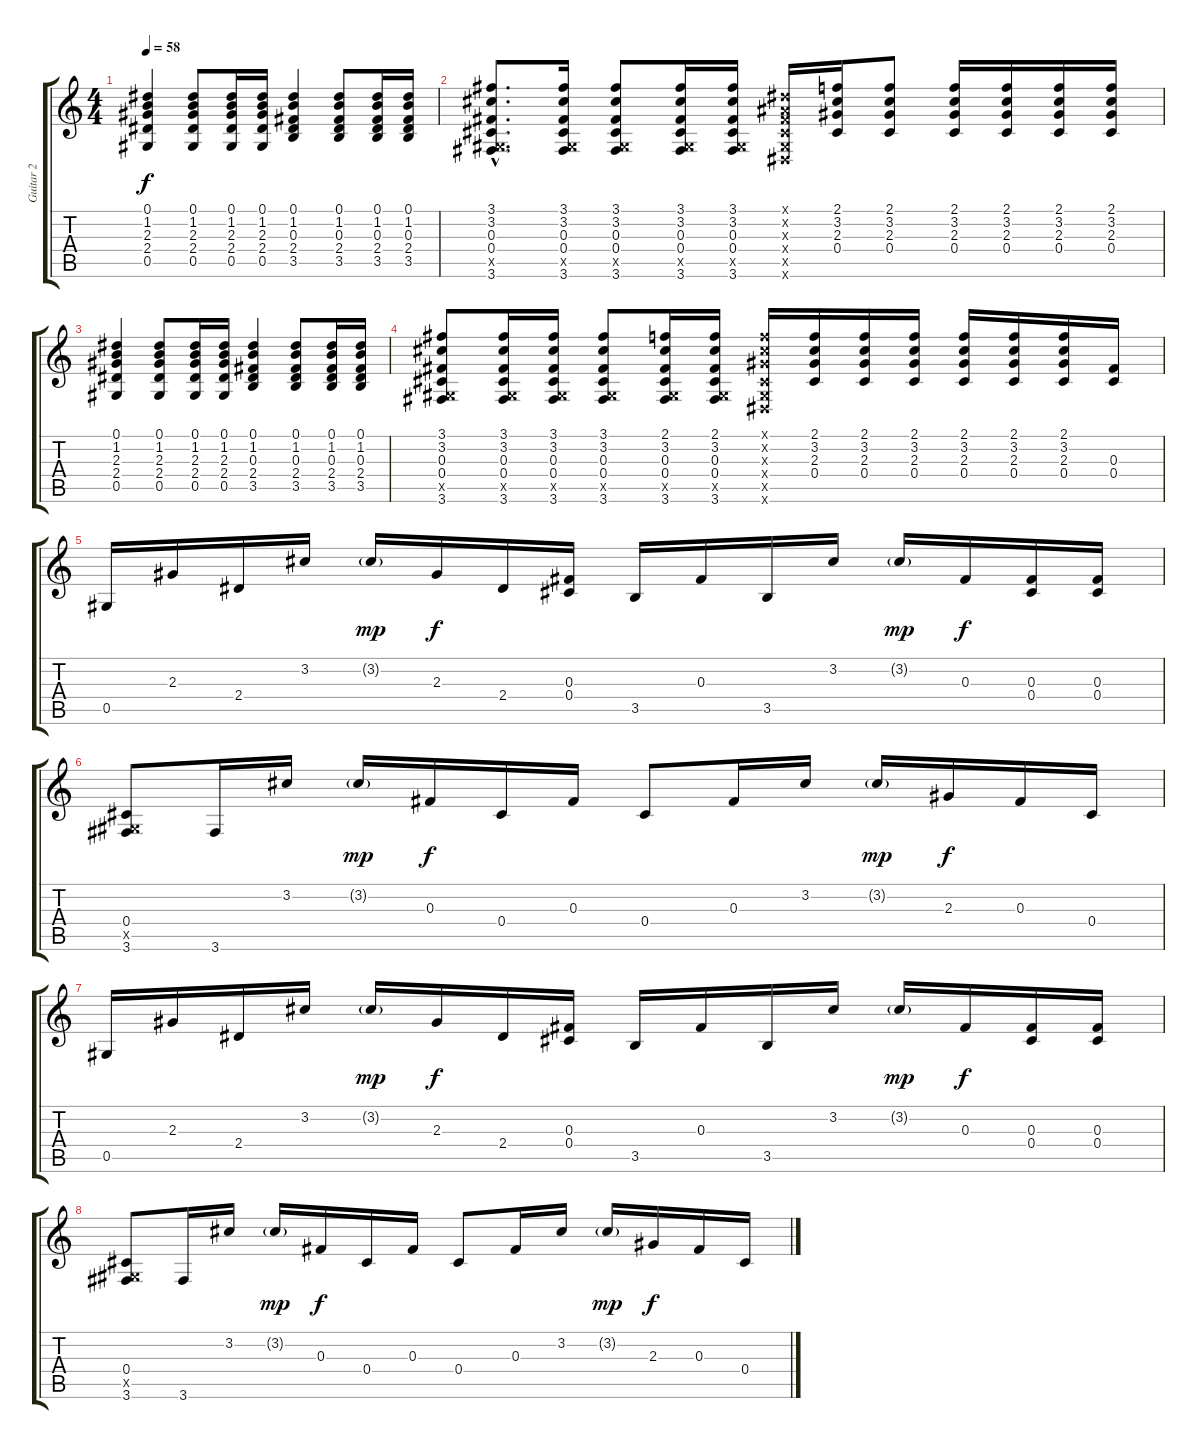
\track ("Guitar 2" "Guitar 2") {instrument acousticguitarsteel}
\staff {score tabs}
\tuning (Eb4 Bb3 Gb3 Db3 Ab2 Eb2) {hide}
\ts (4 4)
\tempo 58
\clef g2
\ks c
(0.1 1.2 2.3 2.4 0.5).4{dy f} (0.1 1.2 2.3 2.4 0.5).8 (0.1 1.2 2.3 2.4 0.5).16 (0.1 1.2 2.3 2.4 0.5).16 (0.1 1.2 0.3 2.4 3.5).4 (0.1 1.2 0.3 2.4 3.5).8 (0.1 1.2 0.3 2.4 3.5).16 (0.1 1.2 0.3 2.4 3.5).16 |
(3.1{hac} 3.2{hac} 0.3{hac} 0.4{hac} 0.5{hac x} 3.6{hac}).8{d} (3.1 3.2 0.3 0.4 0.5{x} 3.6).16 (3.1 3.2 0.3 0.4 0.5{x} 3.6).8 (3.1 3.2 0.3 0.4 0.5{x} 3.6).16 (3.1 3.2 0.3 0.4 0.5{x} 3.6).16 (0.1{x} 0.2{x} 0.3{x} 0.4{x} 0.5{x} 0.6{x}).16 (2.1 3.2 2.3 0.4).16 (2.1 3.2 2.3 0.4).8 (2.1 3.2 2.3 0.4).16 (2.1 3.2 2.3 0.4).16 (2.1 3.2 2.3 0.4).16 (2.1 3.2 2.3 0.4).16 |
(0.1 1.2 2.3 2.4 0.5).4 (0.1 1.2 2.3 2.4 0.5).8 (0.1 1.2 2.3 2.4 0.5).16 (0.1 1.2 2.3 2.4 0.5).16 (0.1 1.2 0.3 2.4 3.5).4 (0.1 1.2 0.3 2.4 3.5).8 (0.1 1.2 0.3 2.4 3.5).16 (0.1 1.2 0.3 2.4 3.5).16 |
(3.1 3.2 0.3 0.4 0.5{x} 3.6).8 (3.1 3.2 0.3 0.4 0.5{x} 3.6).16 (3.1 3.2 0.3 0.4 0.5{x} 3.6).16 (3.1 3.2 0.3 0.4 0.5{x} 3.6).8 (2.1 3.2 0.3 0.4 0.5{x} 3.6).16 (2.1 3.2 0.3 0.4 0.5{x} 3.6).16 (2.1{x} 3.2{x} 2.3{x} 0.4{x} 0.5{x} 0.6{x}).16 (2.1 3.2 2.3 0.4).16 (2.1 3.2 2.3 0.4).16 (2.1 3.2 2.3 0.4).16 (2.1 3.2 2.3 0.4).16 (2.1 3.2 2.3 0.4).16 (2.1 3.2 2.3 0.4).16 (0.3 0.4).16 |
0.5.16 2.3.16 2.4.16 3.2.16 3.2{g}.16{dy mp} 2.3.16{dy f} 2.4.16 (0.3 0.4).16 3.5.16 0.3.16 3.5.16 3.2.16 3.2{g}.16{dy mp} 0.3.16{dy f} (0.3 0.4).16 (0.3 0.4).16 |
(0.4 0.5{x} 3.6).8 3.6.16 3.2.16 3.2{g}.16{dy mp} 0.3.16{dy f} 0.4.16 0.3.16 0.4.8 0.3.16 3.2.16 3.2{g}.16{dy mp} 2.3.16{dy f} 0.3.16 0.4.16 |
0.5.16 2.3.16 2.4.16 3.2.16 3.2{g}.16{dy mp} 2.3.16{dy f} 2.4.16 (0.3 0.4).16 3.5.16 0.3.16 3.5.16 3.2.16 3.2{g}.16{dy mp} 0.3.16{dy f} (0.3 0.4).16 (0.3 0.4).16 |
(0.4 0.5{x} 3.6).8 3.6.16 3.2.16 3.2{g}.16{dy mp} 0.3.16{dy f} 0.4.16 0.3.16 0.4.8 0.3.16 3.2.16 3.2{g}.16{dy mp} 2.3.16{dy f} 0.3.16 0.4.16
